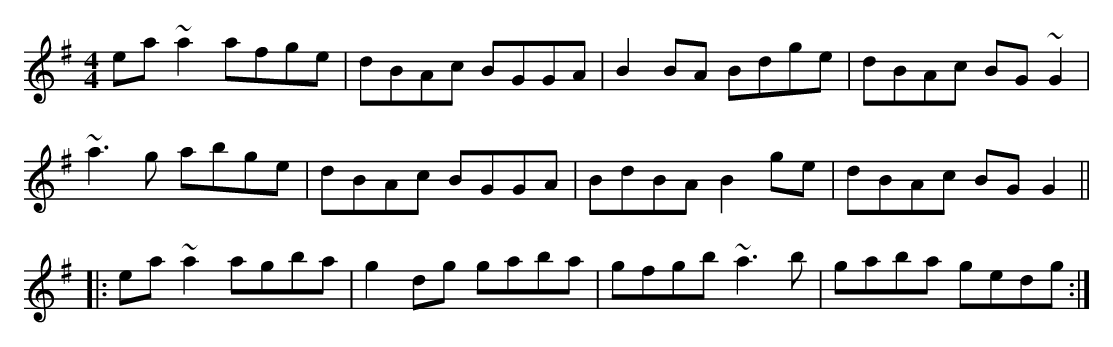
X:1
M:4/4
K:Ador
ea~a2 afge|dBAc BGGA|B2BA Bdge|dBAc BG~G2|
~a3g abge|dBAc BGGA|BdBA B2ge|dBAc BGG2||
|:ea~a2 agba|g2dg gaba|gfgb ~a3b|gaba gedg:|
